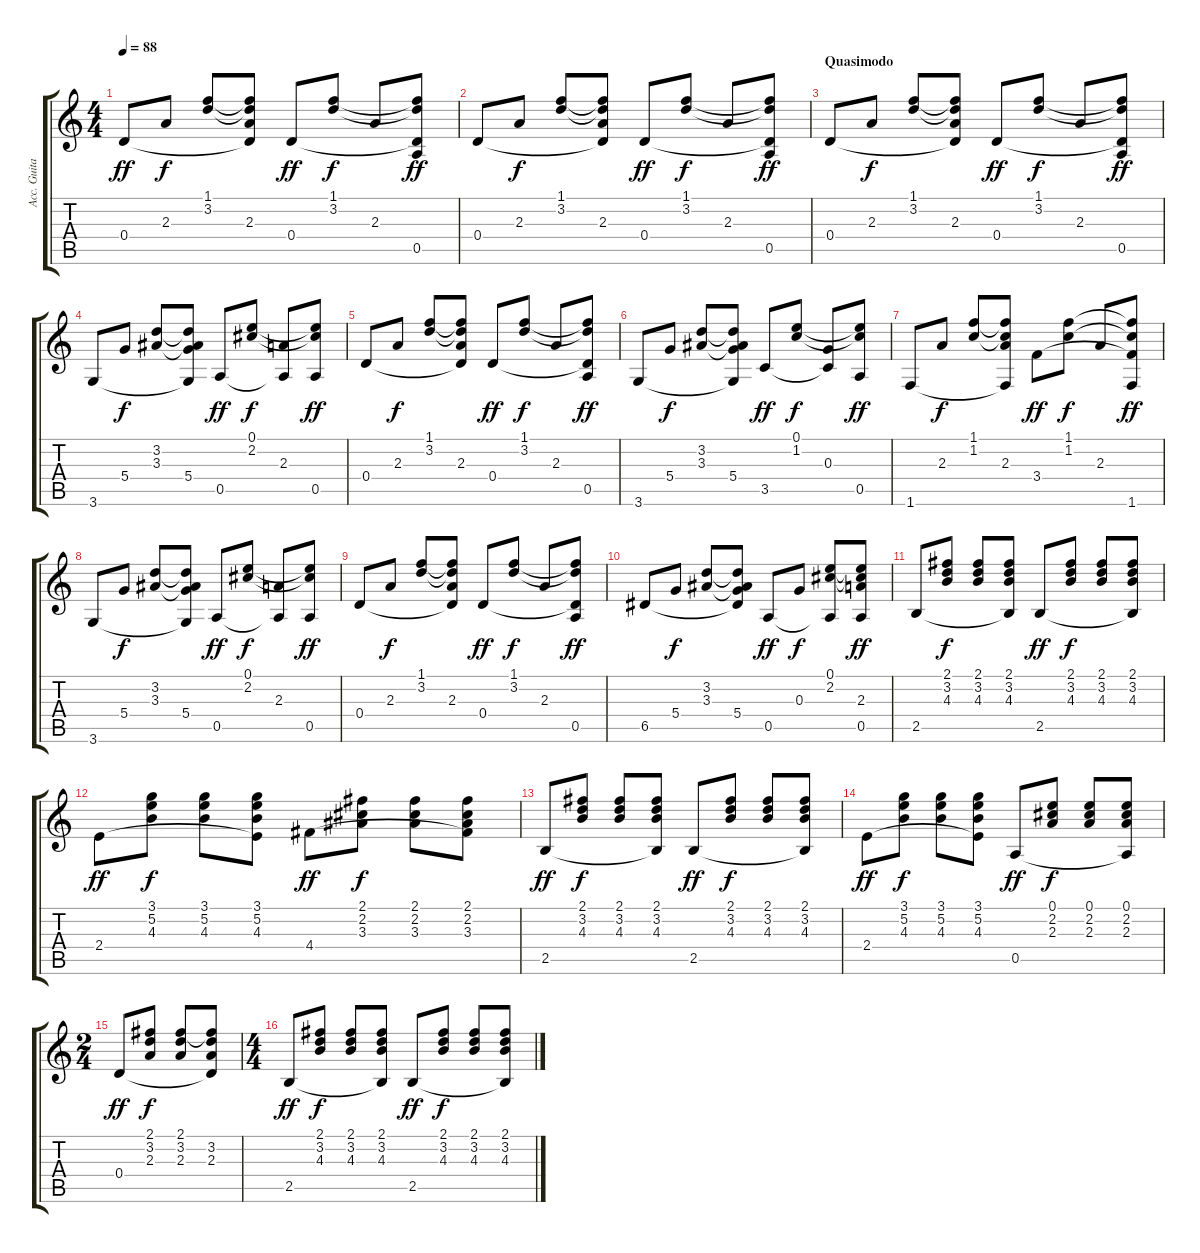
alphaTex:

\track ("Acc. Guitar" "Acc. Guita") {instrument acousticguitarnylon}
\staff {score tabs}
\tuning (E4 B3 G3 D3 A2 E2) {hide}
\ts (4 4)
\tempo 88
\clef g2
\ks c
0.4.8{dy ff instrument acousticguitarnylon} 2.3.8{dy f} (1.1 3.2).8 (1.1{t} 3.2{t} 2.3 0.4{t}).8 0.4.8{dy ff} (1.1 3.2).8{dy f} 2.3.8 (1.1{t} 3.2{t} 0.4{t} 0.5).8{dy ff} |
0.4.8 2.3.8{dy f} (1.1 3.2).8 (1.1{t} 3.2{t} 2.3 0.4{t}).8 0.4.8{dy ff} (1.1 3.2).8{dy f} 2.3.8 (1.1{t} 3.2{t} 0.4{t} 0.5).8{dy ff} |
\section ("" "Quasimodo")
0.4.8 2.3.8{dy f} (1.1 3.2).8 (1.1{t} 3.2{t} 2.3 0.4{t}).8 0.4.8{dy ff} (1.1 3.2).8{dy f} 2.3.8 (1.1{t} 3.2{t} 0.4{t} 0.5).8{dy ff} |
3.6.8 5.4.8{dy f} (3.2 3.3).8 (3.2{t} 3.3{t} 5.4 3.6{t}).8 0.5.8{dy ff} (0.1 2.2).8{dy f} (2.3 0.5{t}).8 (0.1{t} 2.2{t} 0.5).8{dy ff} |
0.4.8 2.3.8{dy f} (1.1 3.2).8 (1.1{t} 3.2{t} 2.3 0.4{t}).8 0.4.8{dy ff} (1.1 3.2).8{dy f} 2.3.8 (1.1{t} 3.2{t} 0.4{t} 0.5).8{dy ff} |
3.6.8 5.4.8{dy f} (3.2 3.3).8 (3.2{t} 3.3{t} 5.4 3.6{t}).8 3.5.8{dy ff} (0.1 1.2).8{dy f} (0.3 3.5{t}).8 (0.1{t} 1.2{t} 0.5).8{dy ff} |
1.6.8 2.3.8{dy f} (1.1 1.2).8 (1.1{t} 1.2{t} 2.3 1.6{t}).8 3.4.8{dy ff} (1.1 1.2).8{dy f} 2.3.8 (1.1{t} 1.2{t} 3.4{t} 1.6).8{dy ff} |
3.6.8 5.4.8{dy f} (3.2 3.3).8 (3.2{t} 3.3{t} 5.4 3.6{t}).8 0.5.8{dy ff} (0.1 2.2).8{dy f} (2.3 0.5{t}).8 (0.1{t} 2.2{t} 0.5).8{dy ff} |
0.4.8 2.3.8{dy f} (1.1 3.2).8 (1.1{t} 3.2{t} 2.3 0.4{t}).8 0.4.8{dy ff} (1.1 3.2).8{dy f} 2.3.8 (1.1{t} 3.2{t} 0.4{t} 0.5).8{dy ff} |
6.5.8 5.4.8{dy f} (3.2 3.3).8 (3.2{t} 3.3{t} 5.4 6.5{t}).8 0.5.8{dy ff} 0.3.8{dy f} (0.1 2.2 0.5{t}).8 (0.1{t} 2.2{t} 2.3 0.5).8{dy ff} |
2.5.8 (2.1 3.2 4.3).8{dy f} (2.1 3.2 4.3).8 (2.1 3.2 4.3 2.5{t}).8 2.5.8{dy ff} (2.1 3.2 4.3).8{dy f} (2.1 3.2 4.3).8 (2.1 3.2 4.3 2.5{t}).8 |
2.4.8{dy ff} (3.1 5.2 4.3).8{dy f} (3.1 5.2 4.3).8 (3.1 5.2 4.3 2.4{t}).8 4.4.8{dy ff} (2.1 2.2 3.3).8{dy f} (2.1 2.2 3.3).8 (2.1 2.2 3.3 4.4{t}).8 |
2.5.8{dy ff} (2.1 3.2 4.3).8{dy f} (2.1 3.2 4.3).8 (2.1 3.2 4.3 2.5{t}).8 2.5.8{dy ff} (2.1 3.2 4.3).8{dy f} (2.1 3.2 4.3).8 (2.1 3.2 4.3 2.5{t}).8 |
2.4.8{dy ff} (3.1 5.2 4.3).8{dy f} (3.1 5.2 4.3).8 (3.1 5.2 4.3 2.4{t}).8 0.5.8{dy ff} (0.1 2.2 2.3).8{dy f} (0.1 2.2 2.3).8 (0.1 2.2 2.3 0.5{t}).8 |
\ts (2 4)
0.4.8{dy ff} (2.1 3.2 2.3).8{dy f} (2.1 3.2 2.3).8 (2.1{t} 3.2 2.3 0.4{t}).8 |
\ts (4 4)
2.5.8{dy ff} (2.1 3.2 4.3).8{dy f} (2.1 3.2 4.3).8 (2.1 3.2 4.3 2.5{t}).8 2.5.8{dy ff} (2.1 3.2 4.3).8{dy f} (2.1 3.2 4.3).8 (2.1 3.2 4.3 2.5{t}).8
